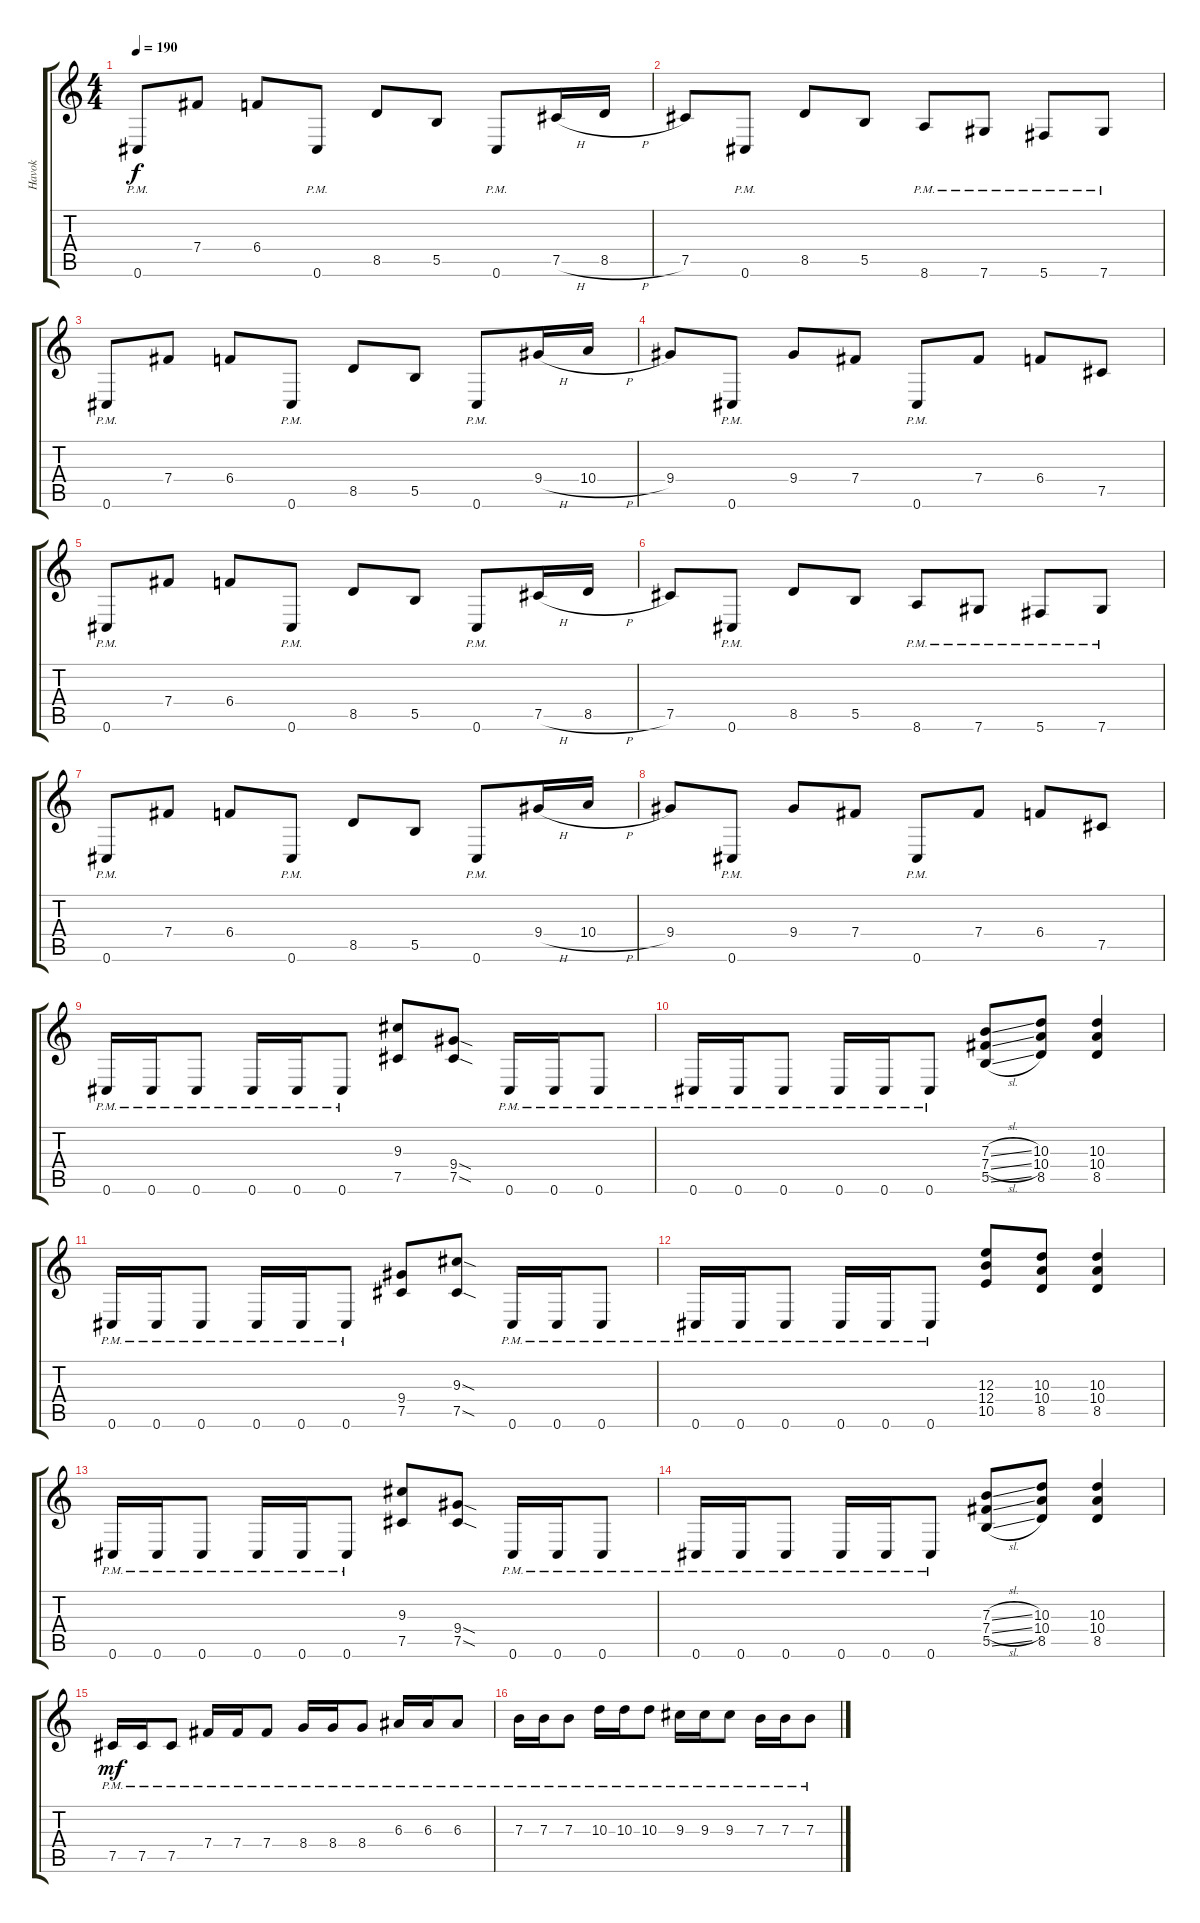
\track ("Havok" "Havok") {instrument distortionguitar}
\staff {score tabs}
\tuning (Db4 Ab3 E3 B2 Gb2 Db2) {hide}
\ts (4 4)
\section ("" "")
\tempo 190
\clef g2
\ks c
0.6{pm}.8{dy f} 7.4.8 6.4.8 0.6{pm}.8 8.5.8 5.5.8 0.6{pm}.8 7.5{h}.16 8.5{h}.16 |
7.5.8 0.6{pm}.8 8.5.8 5.5.8 8.6{pm}.8 7.6{pm}.8 5.6{pm}.8 7.6{pm}.8 |
0.6{pm}.8 7.4.8 6.4.8 0.6{pm}.8 8.5.8 5.5.8 0.6{pm}.8 9.4{h}.16 10.4{h}.16 |
9.4.8 0.6{pm}.8 9.4.8 7.4.8 0.6{pm}.8 7.4.8 6.4.8 7.5.8 |
0.6{pm}.8 7.4.8 6.4.8 0.6{pm}.8 8.5.8 5.5.8 0.6{pm}.8 7.5{h}.16 8.5{h}.16 |
7.5.8 0.6{pm}.8 8.5.8 5.5.8 8.6{pm}.8 7.6{pm}.8 5.6{pm}.8 7.6{pm}.8 |
0.6{pm}.8 7.4.8 6.4.8 0.6{pm}.8 8.5.8 5.5.8 0.6{pm}.8 9.4{h}.16 10.4{h}.16 |
9.4.8 0.6{pm}.8 9.4.8 7.4.8 0.6{pm}.8 7.4.8 6.4.8 7.5.8 |
\section ("" "")
0.6{pm}.16 0.6{pm}.16 0.6{pm}.8 0.6{pm}.16 0.6{pm}.16 0.6{pm}.8 (9.3 7.5).8 (9.4{sod} 7.5{sod}).8 0.6{pm}.16 0.6{pm}.16 0.6{pm}.8 |
0.6{pm}.16 0.6{pm}.16 0.6{pm}.8 0.6{pm}.16 0.6{pm}.16 0.6{pm}.8 (7.3{sl} 7.4{sl} 5.5{sl}).8 (10.3 10.4 8.5).8 (10.3 10.4 8.5).4 |
0.6{pm}.16 0.6{pm}.16 0.6{pm}.8 0.6{pm}.16 0.6{pm}.16 0.6{pm}.8 (9.4 7.5).8 (9.3{sod} 7.5{sod}).8 0.6{pm}.16 0.6{pm}.16 0.6{pm}.8 |
0.6{pm}.16 0.6{pm}.16 0.6{pm}.8 0.6{pm}.16 0.6{pm}.16 0.6{pm}.8 (12.3 12.4 10.5).8 (10.3 10.4 8.5).8 (10.3 10.4 8.5).4 |
0.6{pm}.16 0.6{pm}.16 0.6{pm}.8 0.6{pm}.16 0.6{pm}.16 0.6{pm}.8 (9.3 7.5).8 (9.4{sod} 7.5{sod}).8 0.6{pm}.16 0.6{pm}.16 0.6{pm}.8 |
0.6{pm}.16 0.6{pm}.16 0.6{pm}.8 0.6{pm}.16 0.6{pm}.16 0.6{pm}.8 (7.3{sl} 7.4{sl} 5.5{sl}).8 (10.3 10.4 8.5).8 (10.3 10.4 8.5).4 |
7.5{pm}.16{dy mf} 7.5{pm}.16 7.5{pm}.8 7.4{pm}.16 7.4{pm}.16 7.4{pm}.8 8.4{pm}.16 8.4{pm}.16 8.4{pm}.8 6.3{pm}.16 6.3{pm}.16 6.3{pm}.8 |
7.3{pm}.16 7.3{pm}.16 7.3{pm}.8 10.3{pm}.16 10.3{pm}.16 10.3{pm}.8 9.3{pm}.16 9.3{pm}.16 9.3{pm}.8 7.3{pm}.16 7.3{pm}.16 7.3{pm}.8
